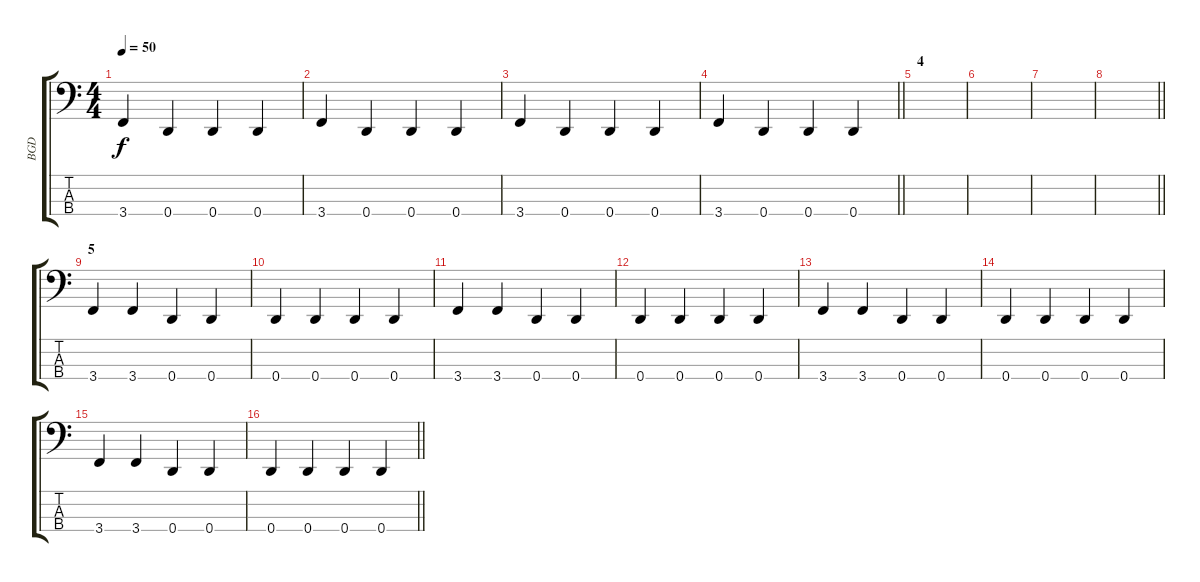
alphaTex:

\track ("BGD" "BGD") {instrument overdrivenguitar}
\staff {score tabs}
\tuning (G2 D2 A1 D1) {hide}
\ts (4 4)
\tempo 50
\clef f4
\ks c
3.4.4{dy f} 0.4.4 0.4.4 0.4.4 |
3.4.4 0.4.4 0.4.4 0.4.4 |
3.4.4 0.4.4 0.4.4 0.4.4 |
\barLineRight lightlight
3.4.4 0.4.4 0.4.4 0.4.4 |
\section ("" "4 ")
|
|
|
\barLineRight lightlight
|
\section ("" "5")
3.4.4 3.4.4 0.4.4 0.4.4 |
0.4.4 0.4.4 0.4.4 0.4.4 |
3.4.4 3.4.4 0.4.4 0.4.4 |
0.4.4 0.4.4 0.4.4 0.4.4 |
3.4.4 3.4.4 0.4.4 0.4.4 |
0.4.4 0.4.4 0.4.4 0.4.4 |
3.4.4 3.4.4 0.4.4 0.4.4 |
\barLineRight lightlight
0.4.4 0.4.4 0.4.4 0.4.4
